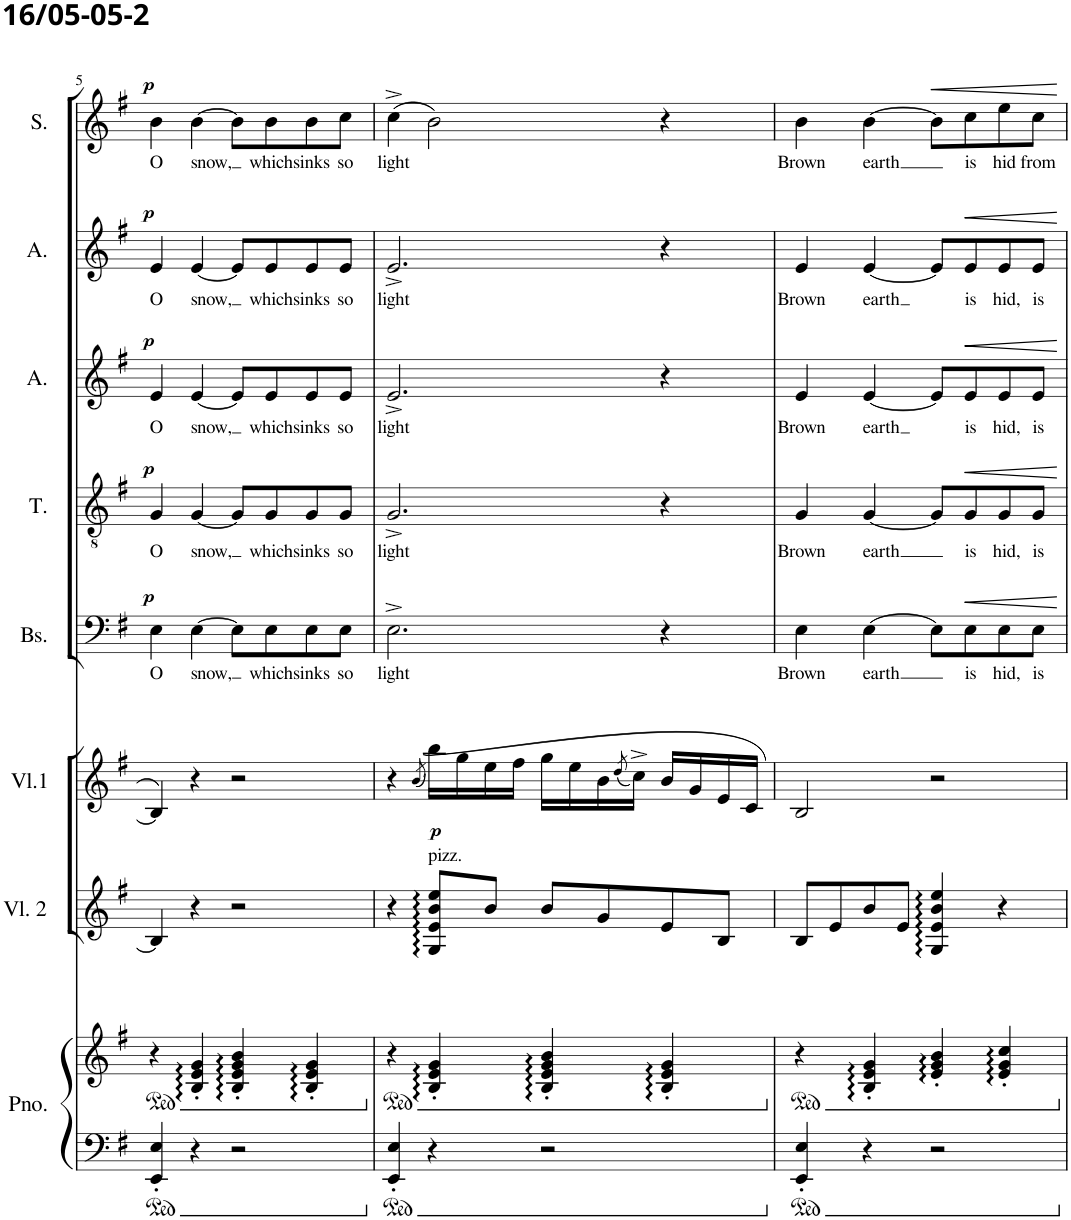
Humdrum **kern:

**kern	**kern	**kern	**kern	**dynam	**kern	**text	**dynam	**kern	**text	**dynam	**kern	**text	**dynam	**kern	**text	**dynam	**kern	**text	**dynam
*part8	*part8	*part7	*part6	*part6	*part5	*part5	*part5	*part4	*part4	*part4	*part3	*part3	*part3	*part2	*part2	*part2	*part1	*part1	*part1
*staff9	*staff8	*staff7	*staff6	*staff6	*staff5	*staff5	*staff5	*staff4	*staff4	*staff4	*staff3	*staff3	*staff3	*staff2	*staff2	*staff2	*staff1	*staff1	*staff1
*I"Piano	*	*I"Viool 2	*I"Viool 1	*	*I"Bas	*	*	*I"Tenor	*	*	*I"Alt	*	*	*I"Alt	*	*	*I"Sopraan	*	*
*I'Pno.	*	*I'Vl. 2	*I'Vl.1	*	*I'Bs.	*	*	*I'T.	*	*	*I'A.	*	*	*I'A.	*	*	*I'S.	*	*
!!LO:PB:g=z
*clefF4	*clefG2	*clefG2	*clefG2	*	*clefF4	*	*	*clefGv2	*	*	*clefG2	*	*	*clefG2	*	*	*clefG2	*	*
*k[f#]	*k[f#]	*k[f#]	*k[f#]	*	*k[f#]	*	*	*k[f#]	*	*	*k[f#]	*	*	*k[f#]	*	*	*k[f#]	*	*
*M4/4	*M4/4	*M4/4	*M4/4	*	*M4/4	*	*	*M4/4	*	*	*M4/4	*	*	*M4/4	*	*	*M4/4	*	*
*	*ped	*	*	*	*	*	*	*	*	*	*	*	*	*	*	*	*	*	*
=5	=5	=5	=5	=5	=5	=5	=5	=5	=5	=5	=5	=5	=5	=5	=5	=5	=5	=5	=5
!	!	!	!	!	!	!LO:LY:b	!LO:DY:a	!	!LO:LY:b	!LO:DY:a	!	!LO:LY:b	!LO:DY:a	!	!LO:LY:b	!LO:DY:a	!	!LO:LY:b	!LO:DY:a
4EE/' 4E/'	4r	4B/]	4B/]	.	4E\	O	p	4G/	O	p	4e/	O	p	4e/	O	p	4b\	O	p
!	!	!	!	!	!	!LO:LY:b	!	!	!LO:LY:b	!	!	!LO:LY:b	!	!	!LO:LY:b	!	!	!LO:LY:b	!
4r	4B/' 4e/' 4g/'	4r	4r	.	[4E\	snow,	.	[4G/	snow,	.	[4e/	snow,	.	[4e/	snow,	.	[4b\	snow,	.
2r	4B/' 4e/' 4g/' 4b/'	2r	2r	.	8E\L]	.	.	8G/L]	.	.	8e/L]	.	.	8e/L]	.	.	8b\L]	.	.
!	!	!	!	!	!	!LO:LY:b	!	!	!LO:LY:b	!	!	!LO:LY:b	!	!	!LO:LY:b	!	!	!LO:LY:b	!
.	.	.	.	.	8E\	which	.	8G/	which	.	8e/	which	.	8e/	which	.	8b\	which	.
!	!	!	!	!	!	!LO:LY:b	!	!	!LO:LY:b	!	!	!LO:LY:b	!	!	!LO:LY:b	!	!	!LO:LY:b	!
.	4B/' 4e/' 4g/'	.	.	.	8E\	sinks	.	8G/	sinks	.	8e/	sinks	.	8e/	sinks	.	8b\	sinks	.
!	!	!	!	!	!	!LO:LY:b	!	!	!LO:LY:b	!	!	!LO:LY:b	!	!	!LO:LY:b	!	!	!LO:LY:b	!
.	.	.	.	.	8E\J	so	.	8G/J	so	.	8e/J	so	.	8e/J	so	.	8cc\J	so	.
=6	=6	=6	=6	=6	=6	=6	=6	=6	=6	=6	=6	=6	=6	=6	=6	=6	=6	=6	=6
*	*Xped	*	*	*	*	*	*	*	*	*	*	*	*	*	*	*	*	*	*
*	*ped	*	*	*	*	*	*	*	*	*	*	*	*	*	*	*	*	*	*
!	!	!	!	!	!	!LO:LY:b	!	!	!LO:LY:b	!	!	!LO:LY:b	!	!	!LO:LY:b	!	!	!LO:LY:b	!
4EE/' 4E/'	4r	4r	4r	.	2.E^\	light	.	2.G^/	light	.	2.e^/	light	.	2.e^/	light	.	(4cc^\	light	.
.	.	.	((8qb/	.	.	.	.	.	.	.	.	.	.	.	.	.	.	.	.
!	!	!LO:TX:a:t=pizz.	!	!	!	!	!	!	!	!	!	!	!	!	!	!	!	!	!
!	!	!	!	!LO:DY:b	!	!	!	!	!	!	!	!	!	!	!	!	!	!	!
4r	4B/' 4e/' 4g/'	8G/ 8e/ 8b/ 8ee/L	16bb\LL)	p	.	.	.	.	.	.	.	.	.	.	.	.	2b\)	.	.
.	.	.	16gg\	.	.	.	.	.	.	.	.	.	.	.	.	.	.	.	.
.	.	8b/J	16ee\	.	.	.	.	.	.	.	.	.	.	.	.	.	.	.	.
.	.	.	16ff#\JJ	.	.	.	.	.	.	.	.	.	.	.	.	.	.	.	.
2r	4B/' 4e/' 4g/' 4b/'	8b/L	16gg\LL	.	.	.	.	.	.	.	.	.	.	.	.	.	.	.	.
.	.	.	16ee\	.	.	.	.	.	.	.	.	.	.	.	.	.	.	.	.
.	.	8g/	16b\	.	.	.	.	.	.	.	.	.	.	.	.	.	.	.	.
.	.	.	(8qdd/	.	.	.	.	.	.	.	.	.	.	.	.	.	.	.	.
.	.	.	16cc^\JJ)	.	.	.	.	.	.	.	.	.	.	.	.	.	.	.	.
.	4B/' 4e/' 4g/'	8e/	16b/LL	.	4r	.	.	4r	.	.	4r	.	.	4r	.	.	4r	.	.
.	.	.	16g/	.	.	.	.	.	.	.	.	.	.	.	.	.	.	.	.
.	.	8B/J	16e/	.	.	.	.	.	.	.	.	.	.	.	.	.	.	.	.
.	.	.	16c/JJ)	.	.	.	.	.	.	.	.	.	.	.	.	.	.	.	.
=7	=7	=7	=7	=7	=7	=7	=7	=7	=7	=7	=7	=7	=7	=7	=7	=7	=7	=7	=7
*	*Xped	*	*	*	*	*	*	*	*	*	*	*	*	*	*	*	*	*	*
*	*ped	*	*	*	*	*	*	*	*	*	*	*	*	*	*	*	*	*	*
!	!	!	!	!	!	!LO:LY:b	!	!	!LO:LY:b	!	!	!LO:LY:b	!	!	!LO:LY:b	!	!	!LO:LY:b	!
4EE/' 4E/'	4r	8B/L	2B/	.	4E\	Brown	.	4G/	Brown	.	4e/	Brown	.	4e/	Brown	.	4b\	Brown	.
.	.	8e/	.	.	.	.	.	.	.	.	.	.	.	.	.	.	.	.	.
!	!	!	!	!	!	!LO:LY:b	!	!	!LO:LY:b	!	!	!LO:LY:b	!	!	!LO:LY:b	!	!	!LO:LY:b	!
4r	4B/' 4e/' 4g/'	8b/	.	.	[4E\	earth	.	[4G/	earth	.	[4e/	earth	.	[4e/	earth	.	[4b\	earth	.
.	.	8e/J	.	.	.	.	.	.	.	.	.	.	.	.	.	.	.	.	.
!	!	!	!	!	!	!	!	!	!	!	!	!	!	!	!	!	!	!	!LO:HP:b
2r	4e/' 4g/' 4b/'	4G/ 4e/ 4b/ 4ee/	2r	.	8E\L]	.	.	8G/L]	.	.	8e/L]	.	.	8e/L]	.	.	8b\L]	.	<
!	!	!	!	!	!	!LO:LY:b	!LO:HP:b	!	!LO:LY:b	!LO:HP:b	!	!LO:LY:b	!LO:HP:b	!	!LO:LY:b	!LO:HP:b	!	!LO:LY:b	!
.	.	.	.	.	8E\	is	<	8G/	is	<	8e/	is	<	8e/	is	<	8cc\	is	.
!	!	!	!	!	!	!LO:LY:b	!	!	!LO:LY:b	!	!	!LO:LY:b	!	!	!LO:LY:b	!	!	!LO:LY:b	!
.	4e/' 4g/' 4cc/'	4r	.	.	8E\	hid,	.	8G/	hid,	.	8e/	hid,	.	8e/	hid,	.	8ee\	hid	.
!	!	!	!	!	!	!LO:LY:b	!	!	!LO:LY:b	!	!	!LO:LY:b	!	!	!LO:LY:b	!	!	!LO:LY:b	!
.	.	.	.	.	8E\J	is	.	8G/J	is	.	8e/J	is	.	8e/J	is	.	8cc\J	from	.
.	.	.	.	.	.	.	[	.	.	[	.	.	[	.	.	[	.	.	[
*	*Xped	*	*	*	*	*	*	*	*	*	*	*	*	*	*	*	*	*	*
=	=	=	=	=	=	=	=	=	=	=	=	=	=	=	=	=	=	=	=
*-	*-	*-	*-	*-	*-	*-	*-	*-	*-	*-	*-	*-	*-	*-	*-	*-	*-	*-	*-
